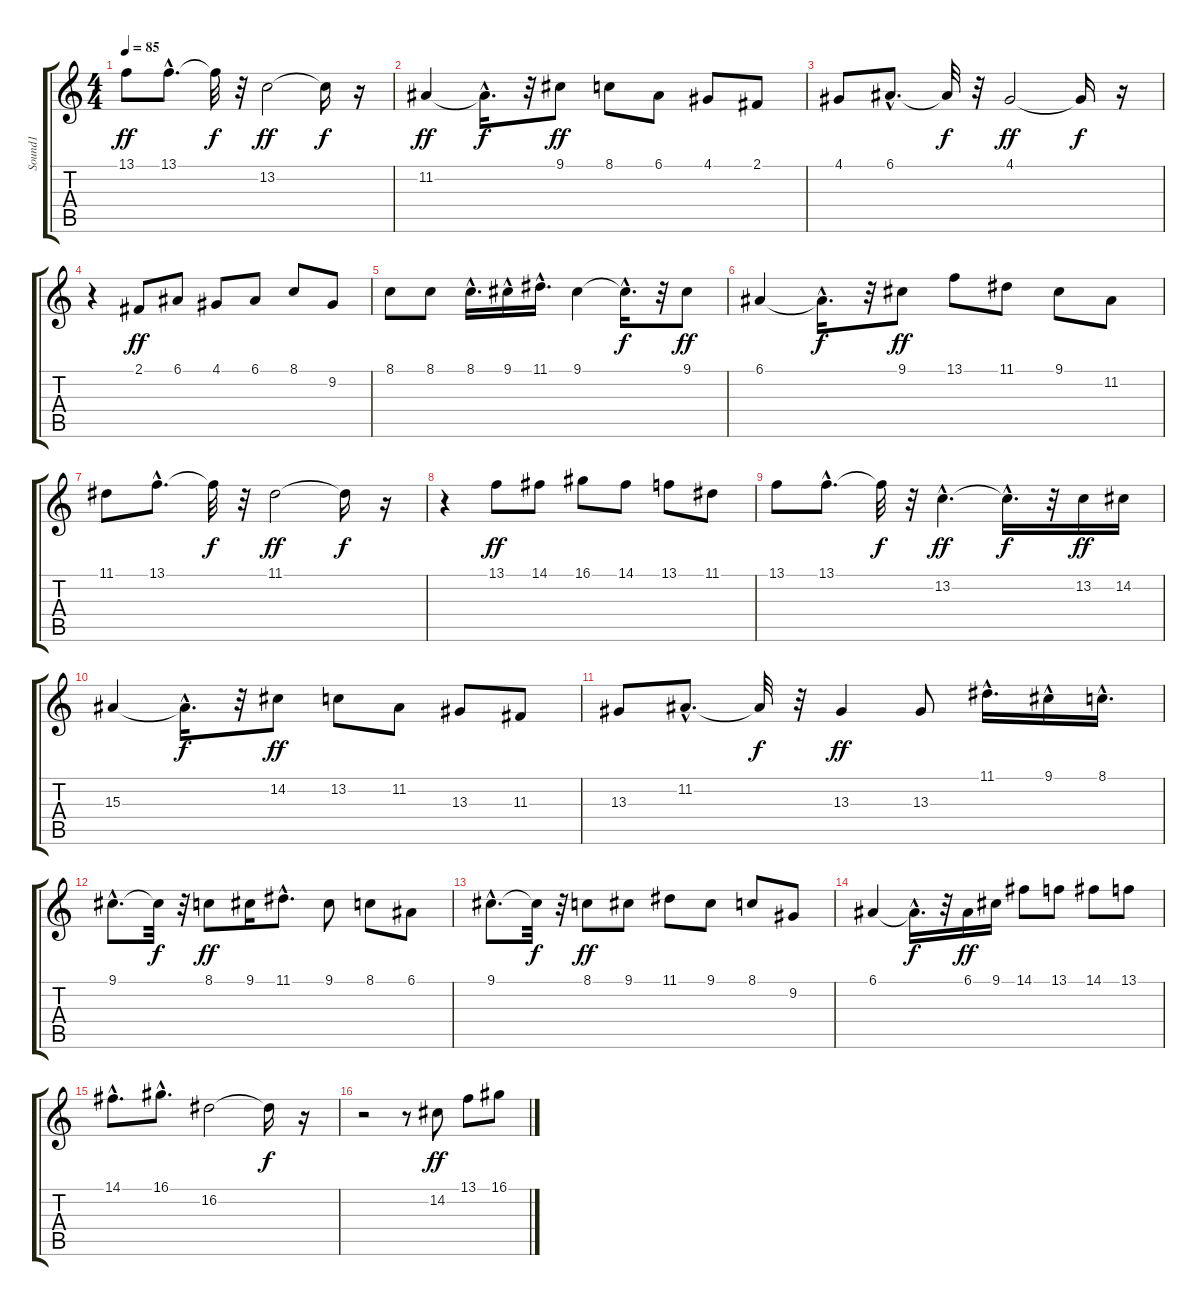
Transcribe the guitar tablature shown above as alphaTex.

\track ("Sound1" "Sound1") {instrument flute}
\staff {score tabs}
\tuning (E4 B3 G3 D3 A2 E2) {hide}
\ts (4 4)
\tempo 85
\clef g2
\ks c
13.1.8{dy ff} 13.1{hac}.8{d} 13.1{t}.32{dy f} r.32 13.2.2{dy ff} 13.2{t}.16{dy f} r.16 |
11.2.4{dy ff} 11.2{hac t}.16{d dy f} r.32 9.1.8{dy ff} 8.1.8 6.1.8 4.1.8 2.1.8 |
4.1.8 6.1{hac}.8{d} 6.1{t}.32{dy f} r.32 4.1.2{dy ff} 4.1{t}.16{dy f} r.16 |
r.4 2.1.8{dy ff} 6.1.8 4.1.8 6.1.8 8.1.8 9.2.8 |
8.1.8 8.1.8 8.1{hac}.16{d} 9.1{hac}.16 11.1{hac}.16{d} 9.1.4 9.1{hac t}.16{d dy f} r.32 9.1.8{dy ff} |
6.1.4 6.1{hac t}.16{d dy f} r.32 9.1.8{dy ff} 13.1.8 11.1.8 9.1.8 11.2.8 |
11.1.8 13.1{hac}.8{d} 13.1{t}.32{dy f} r.32 11.1.2{dy ff} 11.1{t}.16{dy f} r.16 |
r.4 13.1.8{dy ff} 14.1.8 16.1.8 14.1.8 13.1.8 11.1.8 |
13.1.8 13.1{hac}.8{d} 13.1{t}.32{dy f} r.32 13.2{hac}.4{d dy ff} 13.2{hac t}.16{d dy f} r.32 13.2.16{dy ff} 14.2.16 |
15.3.4 15.3{hac t}.16{d dy f} r.32 14.2.8{dy ff} 13.2.8 11.2.8 13.3.8 11.3.8 |
13.3.8 11.2{hac}.8{d} 11.2{t}.32{dy f} r.32 13.3.4{dy ff} 13.3.8 11.1{hac}.16{d} 9.1{hac}.16 8.1{hac}.16{d} |
9.1{hac}.8{d} 9.1{t}.32{dy f} r.32 8.1.8{dy ff} 9.1.16 11.1{hac}.8{d} 9.1.8 8.1.8 6.1.8 |
9.1{hac}.8{d} 9.1{t}.32{dy f} r.32 8.1.8{dy ff} 9.1.8 11.1.8 9.1.8 8.1.8 9.2.8 |
6.1.4 6.1{hac t}.16{d dy f} r.32 6.1.16{dy ff} 9.1.16 14.1.8 13.1.8 14.1.8 13.1.8 |
14.1{hac}.8{d} 16.1{hac}.8{d} 16.2.2 16.2{t}.16{dy f} r.16 |
r.2 r.8 14.2.8{dy ff} 13.1.8 16.1.8
